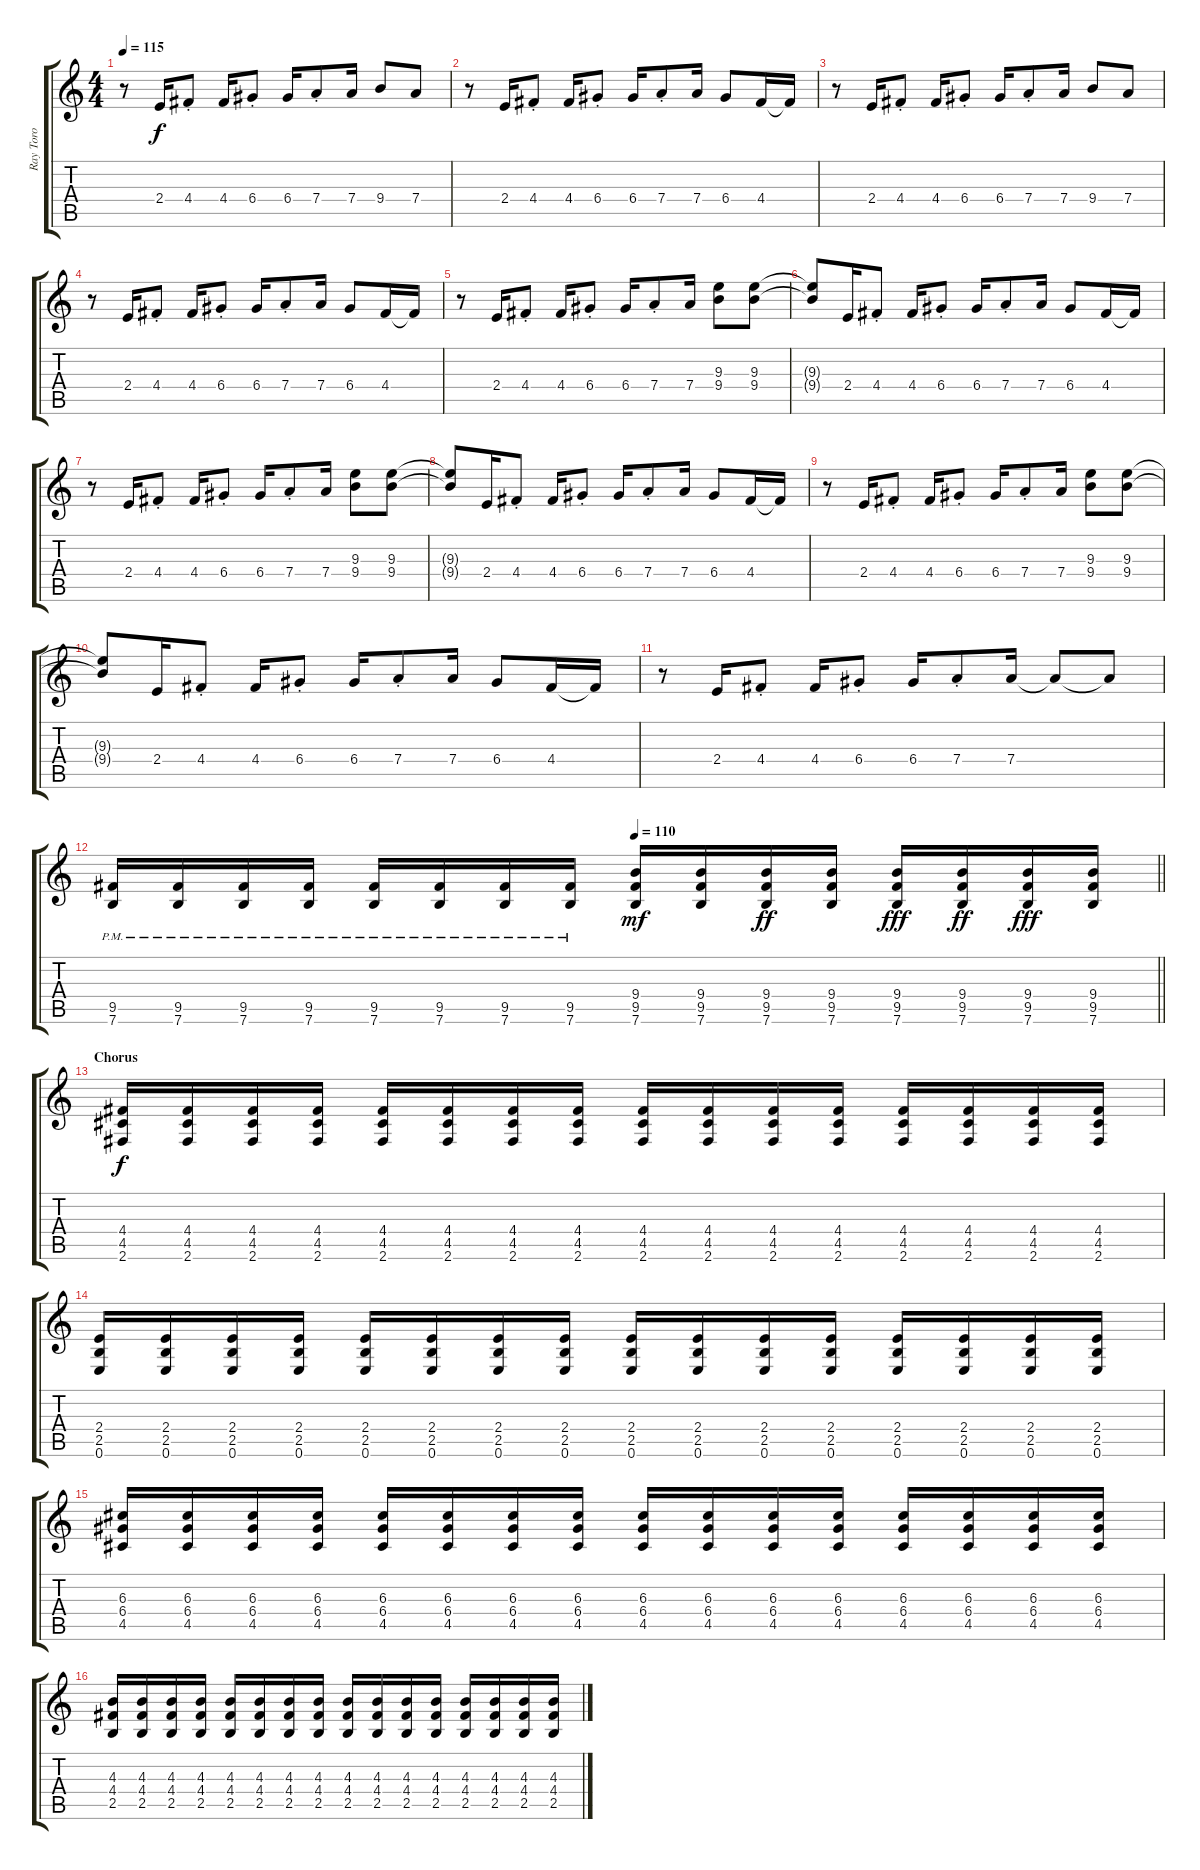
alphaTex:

\track ("Ray Toro " "Ray Toro ") {instrument electricguitarjazz}
\staff {score tabs}
\tuning (E4 B3 G3 D3 A2 E2) {hide}
\ts (4 4)
\tempo 115
\clef g2
\ks c
r.8{dy f} 2.4.16 4.4{st}.8 4.4.16 6.4{st}.8 6.4.16 7.4{st}.8 7.4.16 9.4.8 7.4.8 |
r.8 2.4.16 4.4{st}.8 4.4.16 6.4{st}.8 6.4.16 7.4{st}.8 7.4.16 6.4.8 4.4.16 4.4{t}.16 |
r.8 2.4.16 4.4{st}.8 4.4.16 6.4{st}.8 6.4.16 7.4{st}.8 7.4.16 9.4.8 7.4.8 |
r.8 2.4.16 4.4{st}.8 4.4.16 6.4{st}.8 6.4.16 7.4{st}.8 7.4.16 6.4.8 4.4.16 4.4{t}.16 |
r.8{volume 14} 2.4.16 4.4{st}.8 4.4.16 6.4{st}.8 6.4.16 7.4{st}.8 7.4.16 (9.3 9.4).8 (9.3 9.4).8 |
(9.3{t} 9.4{t}).8 2.4.16 4.4{st}.8 4.4.16 6.4{st}.8 6.4.16 7.4{st}.8 7.4.16 6.4.8 4.4.16 4.4{t}.16 |
r.8{volume 12} 2.4.16 4.4{st}.8 4.4.16 6.4{st}.8 6.4.16 7.4{st}.8 7.4.16 (9.3 9.4).8 (9.3 9.4).8 |
(9.3{t} 9.4{t}).8 2.4.16 4.4{st}.8 4.4.16 6.4{st}.8 6.4.16 7.4{st}.8 7.4.16 6.4.8 4.4.16 4.4{t}.16 |
r.8{volume 12} 2.4.16 4.4{st}.8 4.4.16 6.4{st}.8 6.4.16 7.4{st}.8 7.4.16 (9.3 9.4).8 (9.3 9.4).8 |
(9.3{t} 9.4{t}).8 2.4.16 4.4{st}.8 4.4.16 6.4{st}.8 6.4.16 7.4{st}.8 7.4.16 6.4.8 4.4.16 4.4{t}.16 |
r.8{volume 12} 2.4.16 4.4{st}.8 4.4.16 6.4{st}.8 6.4.16 7.4{st}.8 7.4.16 7.4{t}.8 7.4{t}.8 |
\tempo (110 0.5)
\barLineRight lightlight
(9.5{pm} 7.6{pm}).16{instrument distortionguitar} (9.5{pm} 7.6{pm}).16 (9.5{pm} 7.6{pm}).16 (9.5{pm} 7.6{pm}).16 (9.5{pm} 7.6{pm}).16 (9.5{pm} 7.6{pm}).16 (9.5{pm} 7.6{pm}).16 (9.5{pm} 7.6{pm}).16 (9.4 9.5 7.6).16{dy mf} (9.4 9.5 7.6).16 (9.4 9.5 7.6).16{dy ff} (9.4 9.5 7.6).16 (9.4 9.5 7.6).16{dy fff} (9.4 9.5 7.6).16{dy ff} (9.4 9.5 7.6).16{dy fff} (9.4 9.5 7.6).16 |
\section ("" "Chorus")
(4.4 4.5 2.6).16{dy f} (4.4 4.5 2.6).16 (4.4 4.5 2.6).16 (4.4 4.5 2.6).16 (4.4 4.5 2.6).16 (4.4 4.5 2.6).16 (4.4 4.5 2.6).16 (4.4 4.5 2.6).16 (4.4 4.5 2.6).16 (4.4 4.5 2.6).16 (4.4 4.5 2.6).16 (4.4 4.5 2.6).16 (4.4 4.5 2.6).16 (4.4 4.5 2.6).16 (4.4 4.5 2.6).16 (4.4 4.5 2.6).16 |
(2.4 2.5 0.6).16 (2.4 2.5 0.6).16 (2.4 2.5 0.6).16 (2.4 2.5 0.6).16 (2.4 2.5 0.6).16 (2.4 2.5 0.6).16 (2.4 2.5 0.6).16 (2.4 2.5 0.6).16 (2.4 2.5 0.6).16 (2.4 2.5 0.6).16 (2.4 2.5 0.6).16 (2.4 2.5 0.6).16 (2.4 2.5 0.6).16 (2.4 2.5 0.6).16 (2.4 2.5 0.6).16 (2.4 2.5 0.6).16 |
(6.3 6.4 4.5).16 (6.3 6.4 4.5).16 (6.3 6.4 4.5).16 (6.3 6.4 4.5).16 (6.3 6.4 4.5).16 (6.3 6.4 4.5).16 (6.3 6.4 4.5).16 (6.3 6.4 4.5).16 (6.3 6.4 4.5).16 (6.3 6.4 4.5).16 (6.3 6.4 4.5).16 (6.3 6.4 4.5).16 (6.3 6.4 4.5).16 (6.3 6.4 4.5).16 (6.3 6.4 4.5).16 (6.3 6.4 4.5).16 |
(4.3 4.4 2.5).16 (4.3 4.4 2.5).16 (4.3 4.4 2.5).16 (4.3 4.4 2.5).16 (4.3 4.4 2.5).16 (4.3 4.4 2.5).16 (4.3 4.4 2.5).16 (4.3 4.4 2.5).16 (4.3 4.4 2.5).16 (4.3 4.4 2.5).16 (4.3 4.4 2.5).16 (4.3 4.4 2.5).16 (4.3 4.4 2.5).16 (4.3 4.4 2.5).16 (4.3 4.4 2.5).16 (4.3 4.4 2.5).16
